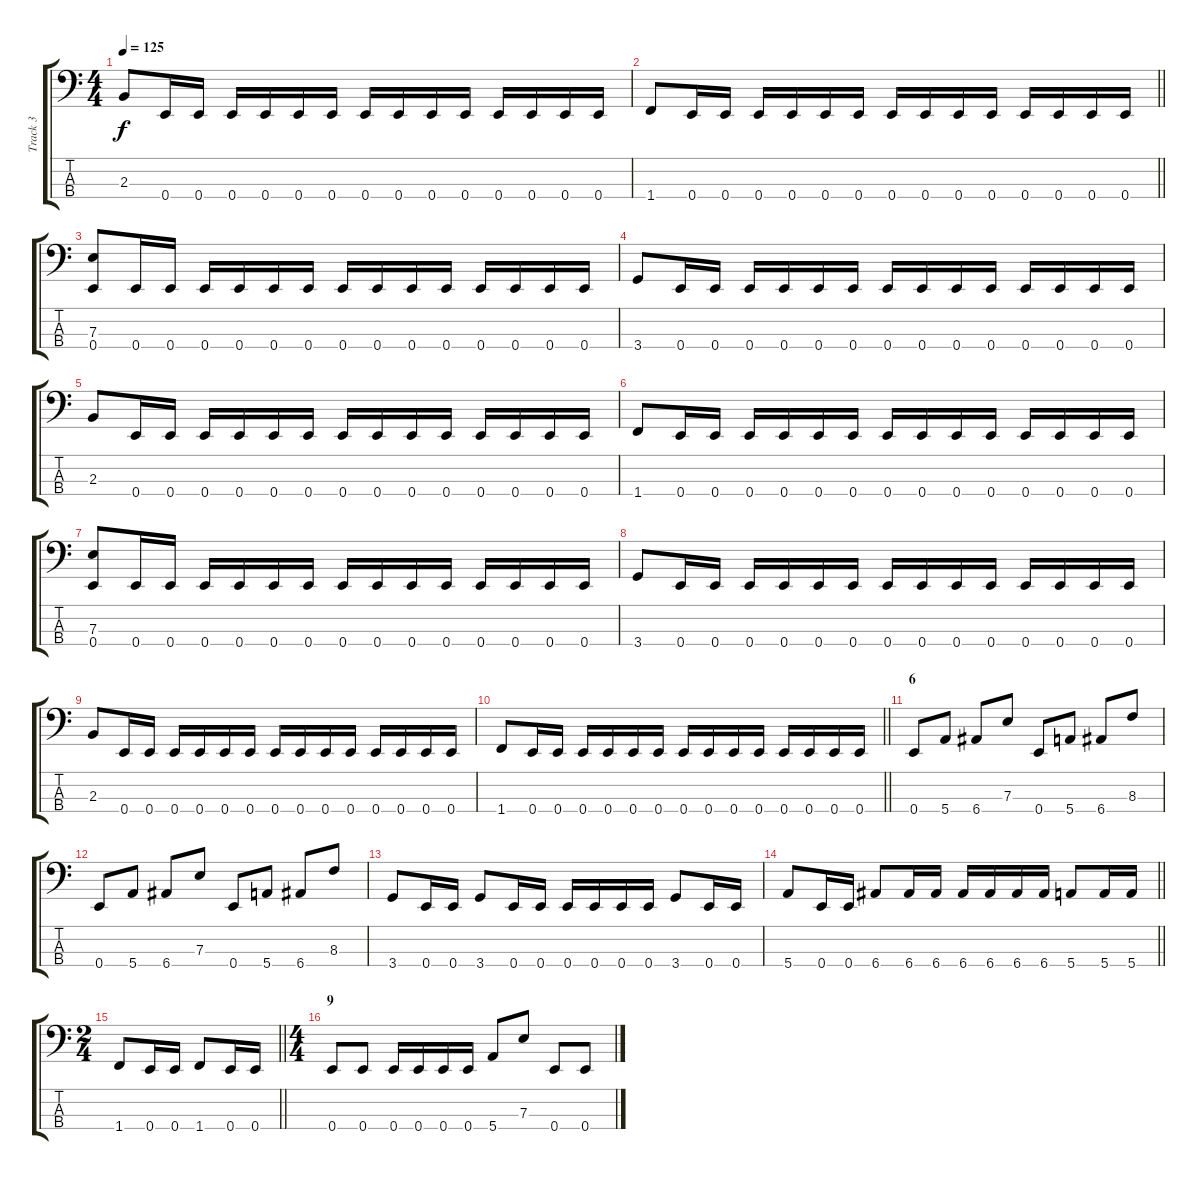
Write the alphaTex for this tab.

\track ("Track 3" "Track 3") {instrument electricbassfinger}
\staff {score tabs}
\tuning (G2 D2 A1 E1) {hide}
\ts (4 4)
\tempo 125
\clef f4
\ks c
2.3.8{dy f} 0.4.16 0.4.16 0.4.16 0.4.16 0.4.16 0.4.16 0.4.16 0.4.16 0.4.16 0.4.16 0.4.16 0.4.16 0.4.16 0.4.16 |
\barLineRight lightlight
1.4.8 0.4.16 0.4.16 0.4.16 0.4.16 0.4.16 0.4.16 0.4.16 0.4.16 0.4.16 0.4.16 0.4.16 0.4.16 0.4.16 0.4.16 |
(7.3 0.4).8 0.4.16 0.4.16 0.4.16 0.4.16 0.4.16 0.4.16 0.4.16 0.4.16 0.4.16 0.4.16 0.4.16 0.4.16 0.4.16 0.4.16 |
3.4.8 0.4.16 0.4.16 0.4.16 0.4.16 0.4.16 0.4.16 0.4.16 0.4.16 0.4.16 0.4.16 0.4.16 0.4.16 0.4.16 0.4.16 |
2.3.8 0.4.16 0.4.16 0.4.16 0.4.16 0.4.16 0.4.16 0.4.16 0.4.16 0.4.16 0.4.16 0.4.16 0.4.16 0.4.16 0.4.16 |
1.4.8 0.4.16 0.4.16 0.4.16 0.4.16 0.4.16 0.4.16 0.4.16 0.4.16 0.4.16 0.4.16 0.4.16 0.4.16 0.4.16 0.4.16 |
(7.3 0.4).8 0.4.16 0.4.16 0.4.16 0.4.16 0.4.16 0.4.16 0.4.16 0.4.16 0.4.16 0.4.16 0.4.16 0.4.16 0.4.16 0.4.16 |
3.4.8 0.4.16 0.4.16 0.4.16 0.4.16 0.4.16 0.4.16 0.4.16 0.4.16 0.4.16 0.4.16 0.4.16 0.4.16 0.4.16 0.4.16 |
2.3.8 0.4.16 0.4.16 0.4.16 0.4.16 0.4.16 0.4.16 0.4.16 0.4.16 0.4.16 0.4.16 0.4.16 0.4.16 0.4.16 0.4.16 |
\barLineRight lightlight
1.4.8 0.4.16 0.4.16 0.4.16 0.4.16 0.4.16 0.4.16 0.4.16 0.4.16 0.4.16 0.4.16 0.4.16 0.4.16 0.4.16 0.4.16 |
\section ("" "6")
0.4.8 5.4.8 6.4.8 7.3.8 0.4.8 5.4.8 6.4.8 8.3.8 |
0.4.8 5.4.8 6.4.8 7.3.8 0.4.8 5.4.8 6.4.8 8.3.8 |
3.4.8 0.4.16 0.4.16 3.4.8 0.4.16 0.4.16 0.4.16 0.4.16 0.4.16 0.4.16 3.4.8 0.4.16 0.4.16 |
\barLineRight lightlight
5.4.8 0.4.16 0.4.16 6.4.8 6.4.16 6.4.16 6.4.16 6.4.16 6.4.16 6.4.16 5.4.8 5.4.16 5.4.16 |
\ts (2 4)
\barLineRight lightlight
1.4.8 0.4.16 0.4.16 1.4.8 0.4.16 0.4.16 |
\ts (4 4)
\section ("" "9")
0.4.8 0.4.8 0.4.16 0.4.16 0.4.16 0.4.16 5.4.8 7.3.8 0.4.8 0.4.8
